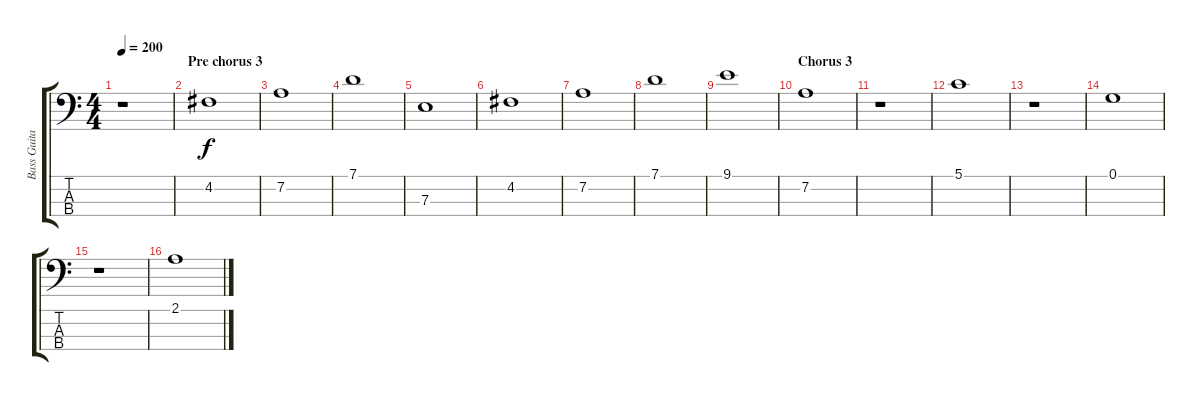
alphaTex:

\track ("Bass Guitar" "Bass Guita") {instrument electricbassfinger}
\staff {score tabs}
\tuning (G2 D2 A1 E1) {hide}
\ts (4 4)
\tempo 200
\clef f4
\ks c
r.1{dy f} |
\section ("" "Pre chorus 3")
4.2.1 |
7.2.1 |
7.1.1 |
7.3.1 |
4.2.1 |
7.2.1 |
7.1.1 |
9.1.1 |
\section ("" "Chorus 3")
7.2.1 |
r.1 |
5.1.1 |
r.1 |
0.1.1 |
r.1 |
2.1.1
